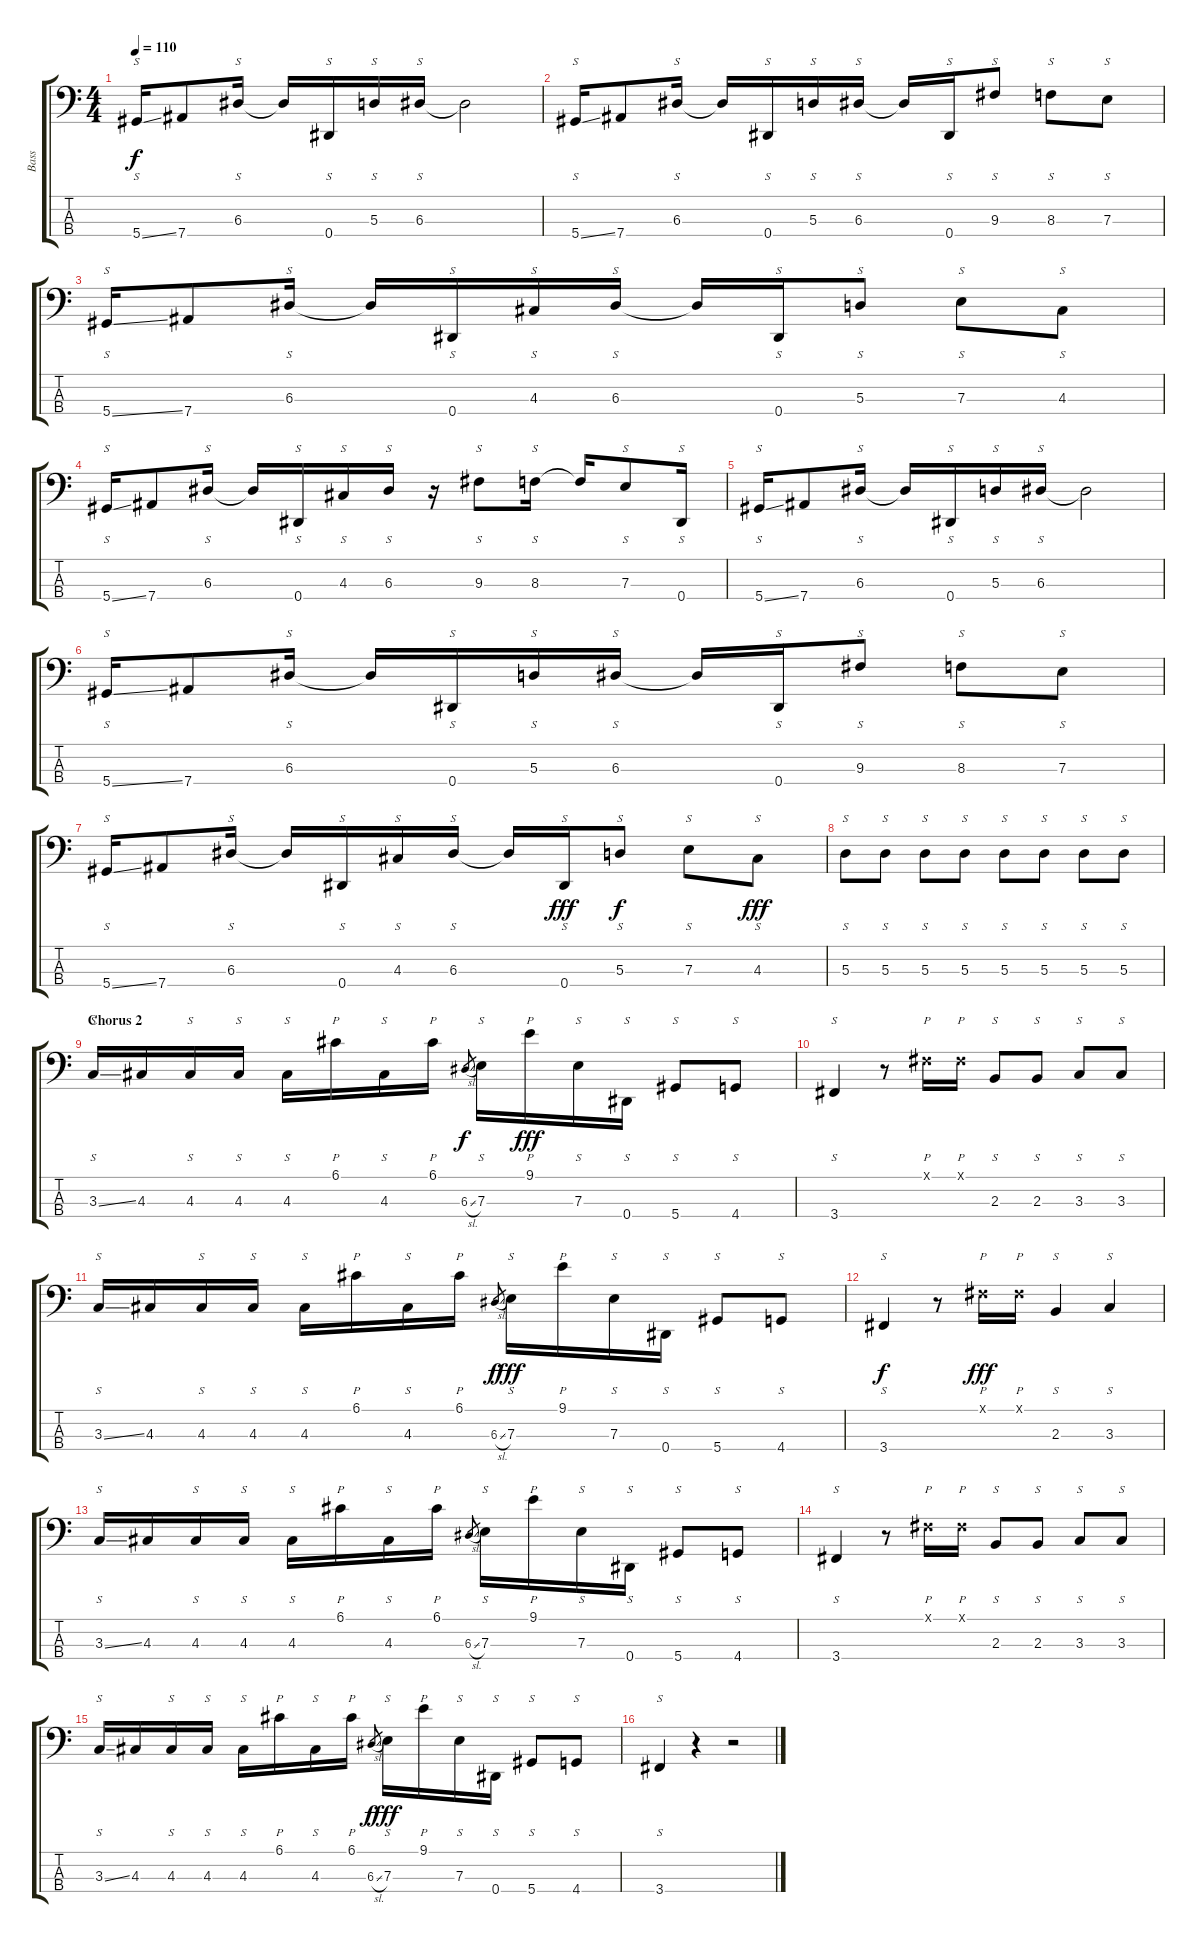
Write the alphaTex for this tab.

\track ("Bass" "Bass") {instrument slapbass1}
\staff {score tabs}
\tuning (G2 D2 A1 Eb1) {hide}
\ts (4 4)
\tempo 110
\clef f4
\ks c
5.4{ss}.16{s dy f} 7.4.8 6.3.16{s} 6.3{t}.16 0.4.16{s} 5.3.16{s} 6.3.16{s} 6.3{t}.2 |
5.4{ss}.16{s} 7.4.8 6.3.16{s} 6.3{t}.16 0.4.16{s} 5.3.16{s} 6.3.16{s} 6.3{t}.16 0.4.16{s} 9.3.8{s} 8.3.8{s} 7.3.8{s} |
5.4{ss}.16{s} 7.4.8 6.3.16{s} 6.3{t}.16 0.4.16{s} 4.3.16{s} 6.3.16{s} 6.3{t}.16 0.4.16{s} 5.3.8{s} 7.3.8{s} 4.3.8{s} |
5.4{ss}.16{s} 7.4.8 6.3.16{s} 6.3{t}.16 0.4.16{s} 4.3.16{s} 6.3.16{s} r.16 9.3.8{s} 8.3.16{s} 8.3{t}.16 7.3.8{s} 0.4.16{s} |
5.4{ss}.16{s} 7.4.8 6.3.16{s} 6.3{t}.16 0.4.16{s} 5.3.16{s} 6.3.16{s} 6.3{t}.2 |
5.4{ss}.16{s} 7.4.8 6.3.16{s} 6.3{t}.16 0.4.16{s} 5.3.16{s} 6.3.16{s} 6.3{t}.16 0.4.16{s} 9.3.8{s} 8.3.8{s} 7.3.8{s} |
5.4{ss}.16{s} 7.4.8 6.3.16{s} 6.3{t}.16 0.4.16{s} 4.3.16{s} 6.3.16{s} 6.3{t}.16 0.4.16{s dy fff} 5.3.8{s dy f} 7.3.8{s} 4.3.8{s dy fff} |
5.3.8{s} 5.3.8{s} 5.3.8{s} 5.3.8{s} 5.3.8{s} 5.3.8{s} 5.3.8{s} 5.3.8{s} |
\section ("" "Chorus 2")
3.3{ss}.16{s} 4.3.16 4.3.16{s} 4.3.16{s} 4.3.16{s} 6.1.16{p} 4.3.16{s} 6.1.16{p} 6.3{sl}.8{gr dy f} 7.3.16{s} 9.1.16{p dy fff} 7.3.16{s} 0.4.16{s} 5.4.8{s} 4.4.8{s} |
3.4.4{s} r.8 -1.1{x}.16{p} -1.1{x}.16{p} 2.3.8{s} 2.3.8{s} 3.3.8{s} 3.3.8{s} |
3.3{ss}.16{s} 4.3.16 4.3.16{s} 4.3.16{s} 4.3.16{s} 6.1.16{p} 4.3.16{s} 6.1.16{p} 6.3{sl}.8{gr dy f} 7.3.16{s dy fff} 9.1.16{p} 7.3.16{s} 0.4.16{s} 5.4.8{s} 4.4.8{s} |
3.4.4{s dy f} r.8 -1.1{x}.16{p dy fff} -1.1{x}.16{p} 2.3.4{s} 3.3.4{s} |
3.3{ss}.16{s} 4.3.16 4.3.16{s} 4.3.16{s} 4.3.16{s} 6.1.16{p} 4.3.16{s} 6.1.16{p} 6.3{sl}.8{gr} 7.3.16{s} 9.1.16{p} 7.3.16{s} 0.4.16{s} 5.4.8{s} 4.4.8{s} |
3.4.4{s} r.8 -1.1{x}.16{p} -1.1{x}.16{p} 2.3.8{s} 2.3.8{s} 3.3.8{s} 3.3.8{s} |
3.3{ss}.16{s} 4.3.16 4.3.16{s} 4.3.16{s} 4.3.16{s} 6.1.16{p} 4.3.16{s} 6.1.16{p} 6.3{sl}.8{gr dy f} 7.3.16{s dy fff} 9.1.16{p} 7.3.16{s} 0.4.16{s} 5.4.8{s} 4.4.8{s} |
3.4.4{s} r.4 r.2
